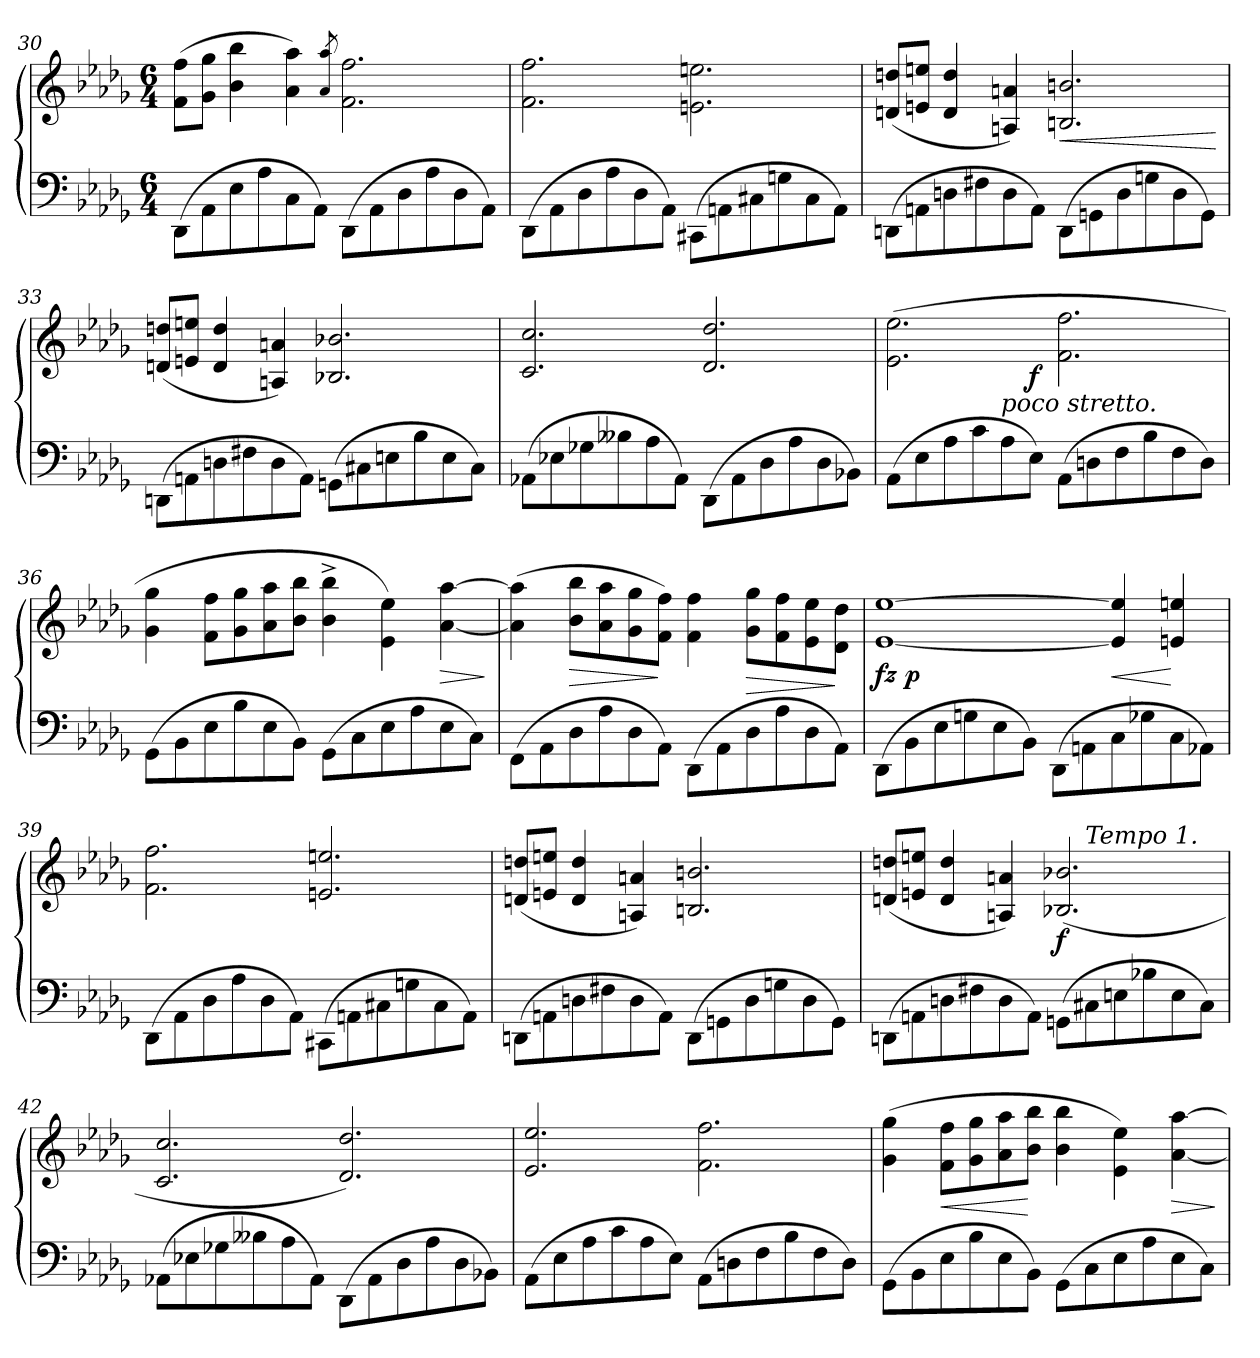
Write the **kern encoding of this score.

**kern	**kern	**dynam
*part1	*part1	*part1
*staff2	*staff1	*staff1/2
*clefF4	*clefG2	*
*k[b-e-a-d-g-]	*k[b-e-a-d-g-]	*
*M6/4	*M6/4	*
=30	=30	=30
(8DD-\L	(8f 8ffL	.
8AA-	8g- 8gg-J	.
8E-	4b- 4bb-	.
8A-	.	.
8C	4a- 4aa-)	.
8AA-J)	.	.
.	8qa-/ 8qaa-/	.
(8DD-\L	2.f 2.ff	.
8AA-	.	.
8D-	.	.
8A-	.	.
8D-	.	.
8AA-J)	.	.
=31	=31	=31
(8DD-\L	2.f 2.ff	.
8AA-	.	.
8D-	.	.
8A-	.	.
8D-	.	.
8AA-J)	.	.
(8CC#X\L	2.en\ 2.een\	.
8AAn	.	.
8C#X	.	.
8Gn	.	.
8C#	.	.
8AAJ)	.	.
=32	=32	=32
(8DDn\L	(8dn 8ddnL	.
8AAn	8en 8eenJ	.
8Dn	4d 4dd	.
8F#X	.	.
8D	4An 4an)	.
8AAJ)	.	.
(8DD\L	2.Bn 2.bn	<
8GGn	.	.
8D	.	.
8Gn	.	.
8D	.	.
8GGJ)	.	.
.	.	[
=33	=33	=33
(8DDn\L	(8dn 8ddnL	.
8AAn	8en 8eenJ	.
8Dn	4d 4dd	.
8F#X	.	.
8D	4An 4an)	.
8AAJ)	.	.
(8GGnL	2.B-X 2.b-X	.
8C#X	.	.
8En	.	.
8B-	.	.
8E	.	.
8C#J)	.	.
=34	=34	=34
(8AA-XL	2.c 2.cc	.
8E-X	.	.
8G-X	.	.
8B--X	.	.
8A-	.	.
8AA-J)	.	.
(8DD-\L	2.d- 2.dd-	.
8AA-	.	.
8D-	.	.
8A-	.	.
8D-	.	.
8BB-XJ)	.	.
=35	=35	=35
*	*^	*
(8AA-L	(2.e-\ 2.ee-\	2ryy	.
8E-	.	.	.
8A-	.	.	.
8c	.	.	.
!LO:TX:a:i:t=poco stretto.	!	!	!
8A-	.	8ryy	.
8E-J)	.	2..ryy	f
(8AA-L	2.f 2.ff	.	.
8Dn	.	.	.
8F	.	.	.
8B-	.	.	.
8F	.	.	.
8DJ)	.	.	.
*	*v	*v	*
=36	=36	=36
(8GG-\L	4g- 4gg-	.
8BB-	.	.
8E-	8f 8ffL	.
8B-	8g- 8gg-	.
8E-	8a- 8aa-	.
8BB-J)	8b- 8bb-J	.
(8GG-L	4b-^< 4bb-^<	.
8C	.	.
8E-	4e-\ 4ee-\)	.
8A-	.	.
8E-	[4a- [4aa-	>
8CJ)	.	.
.	.	]
=37	=37	=37
(8FF\L	(4a-] 4aa-]	.
8AA-	.	.
8D-	8b- 8bb-L	>
8A-	8a- 8aa-	.
8D-	8g- 8gg-	.
8AA-J)	8f 8ffJ)	]
(8DD-\L	4f 4ff	.
8AA-	.	.
8D-	8g- 8gg-L	>
8A-	8f 8ff	.
8D-	8e- 8ee-	.
8AA-J)	8d- 8dd-J	]
=38	=38	=38
*	*^	*
(8DD-\L	[1e- [1ee-	8ryy	fz
8BB-	.	1ryy	p
8E-	.	.	.
8Gn	.	.	.
8E-	.	.	.
8BB-J)	.	.	.
(8DD-\L	.	.	.
8AAn	.	.	.
8C	4e-] 4ee-]	.	<
8G-X	.	4.ryy	.
8C	4en 4een	.	[
8AA-XJ)	.	.	.
=39	=39	=39	=39
!	!LO:TX:b:i:t=poco rallent.	!	!
*	*v	*v	*
(8DD-\L	2.f 2.ff	.
8AA-	.	.
8D-	.	.
8A-	.	.
8D-	.	.
8AA-J)	.	.
(8CC#X\L	2.en 2.een	.
8AAn	.	.
8C#X	.	.
8Gn	.	.
8C#	.	.
8AAJ)	.	.
=40	=40	=40
(8DDn\L	(8dn 8ddnL	.
8AAn	8en 8eenJ	.
8Dn	4d 4dd	.
8F#X	.	.
8D	4An 4an)	.
8AAJ)	.	.
(8DD\L	2.Bn 2.bn	.
8GGn	.	.
8D	.	.
8Gn	.	.
8D	.	.
8GGJ)	.	.
=41	=41	=41
*	*^	*
(8DDn\L	(8dn 8ddnL	2..ryy	.
8AAn	8en 8eenJ	.	.
8Dn	4d 4dd	.	.
8F#X	.	.	.
8D	4An 4an)	.	.
8AAJ)	.	.	.
(8GGnL	(2.B-X 2.b-X	.	f
!	!	!LO:TX:a:i:t=Tempo 1.	!
8C#X	.	2ryy	.
8En	.	.	.
8B-X	.	.	.
8E	.	.	.
8C#J)	.	8ryy	.
*	*v	*v	*
=42	=42	=42
(8AA-XL	2.c 2.cc	.
8E-X	.	.
8G-X	.	.
8B--X	.	.
8A-	.	.
8AA-J)	.	.
(8DD-\L	2.d- 2.dd-)	.
8AA-	.	.
8D-	.	.
8A-	.	.
8D-	.	.
8BB-XJ)	.	.
=43	=43	=43
(8AA-L	2.e- 2.ee-	.
8E-	.	.
8A-	.	.
8c	.	.
8A-	.	.
8E-J)	.	.
(8AA-L	2.f 2.ff	.
8Dn	.	.
8F	.	.
8B-	.	.
8F	.	.
8DJ)	.	.
=44	=44	=44
(8GG-\L	(4g- 4gg-	.
8BB-	.	.
8E-	8f 8ffL	<
8B-	8g- 8gg-	.
8E-	8a- 8aa-	.
8BB-J)	8b- 8bb-J	[
(8GG-L	4b- 4bb-	.
8C	.	.
8E-	4e-\ 4ee-\)	.
8A-	.	.
8E-	[4a- [4aa-	>
8CJ)	.	.
.	.	]
=	=	=
*-	*-	*-
